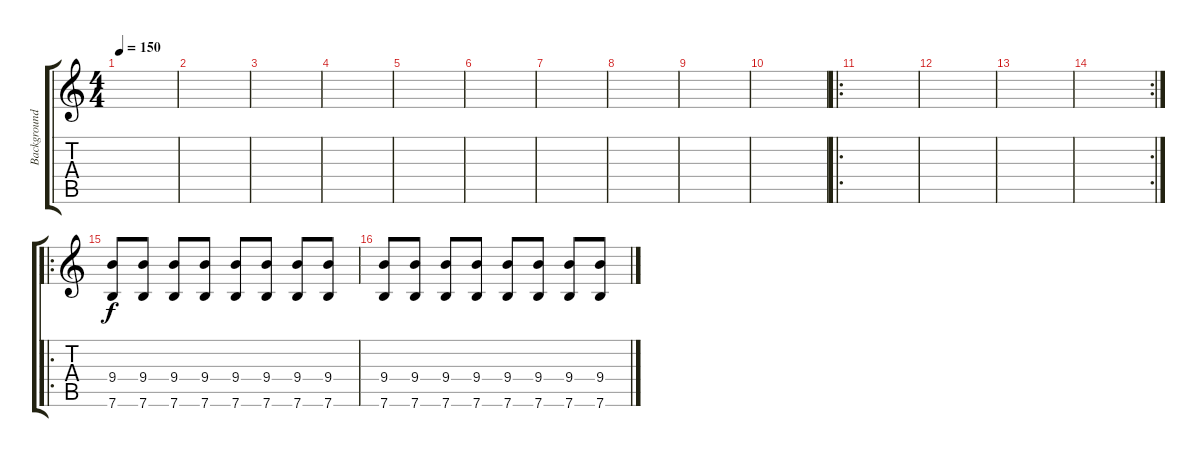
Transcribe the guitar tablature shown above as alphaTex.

\track ("Background" "Background") {instrument distortionguitar}
\staff {score tabs}
\tuning (E4 B3 G3 D3 A2 E2) {hide}
\ts (4 4)
\tempo 150
\clef g2
\ks c
|
|
|
|
|
|
|
|
|
|
\ro
|
|
|
\rc 2
|
\ro
(9.4 7.6).8 (9.4 7.6).8 (9.4 7.6).8 (9.4 7.6).8 (9.4 7.6).8 (9.4 7.6).8 (9.4 7.6).8 (9.4 7.6).8 |
(9.4 7.6).8 (9.4 7.6).8 (9.4 7.6).8 (9.4 7.6).8 (9.4 7.6).8 (9.4 7.6).8 (9.4 7.6).8 (9.4 7.6).8
